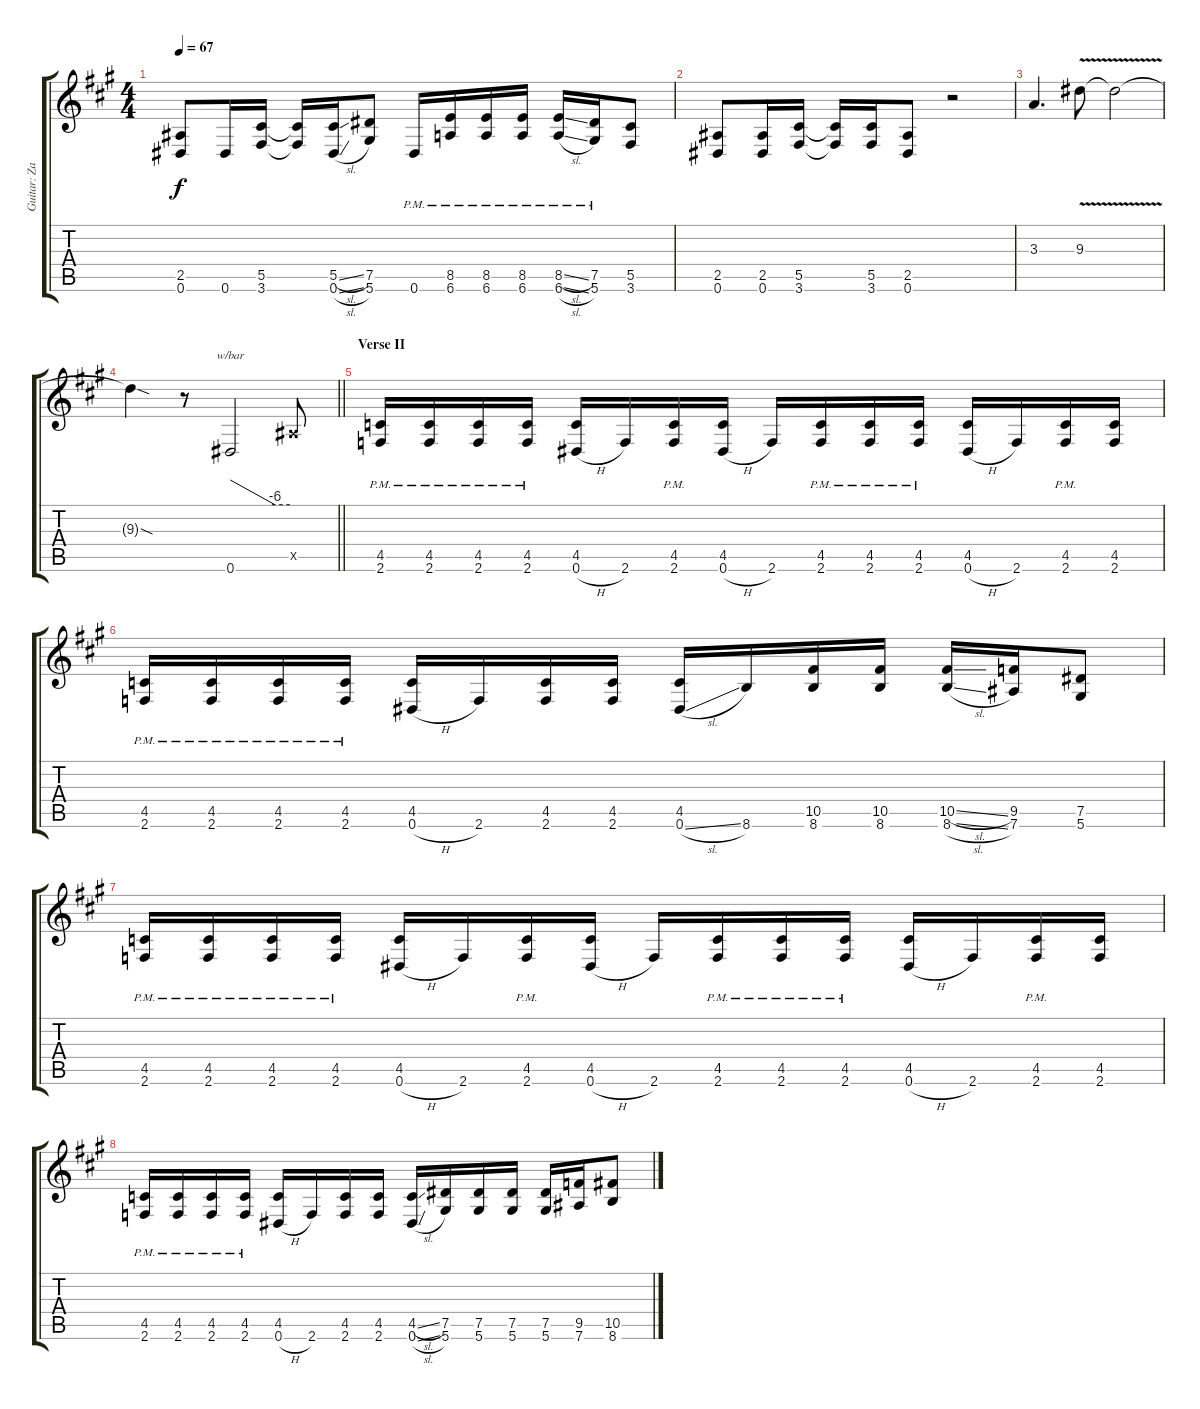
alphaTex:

\track ("Guitar: Zakk" "Guitar: Za") {instrument overdrivenguitar}
\staff {score tabs}
\tuning (Eb4 Bb3 Gb3 Db3 Ab2 Eb2) {hide}
\ts (4 4)
\tempo 67
\clef g2
\ks a
(2.5 0.6).8{dy f} 0.6.16 (5.5 3.6).16 (5.5{t} 3.6{t}).16 (5.5{sl} 0.6{sl}).16 (7.5 5.6).8 0.6{pm}.16 (8.5{pm} 6.6{pm}).16 (8.5{pm} 6.6{pm}).16 (8.5{pm} 6.6{pm}).16 (8.5{sl pm} 6.6{sl pm}).16 (7.5{pm} 5.6{pm}).16 (5.5 3.6).8 |
(2.5 0.6).8 (2.5 0.6).16 (5.5 3.6).16 (5.5{t} 3.6{t}).16 (5.5 3.6).16 (2.5 0.6).8 r.2 |
3.3{t}.4{d} 9.3{v}.8 9.3{t}.2 |
\barLineRight lightlight
9.3{sod t}.4 r.8 0.6.2{tbe (custom default 0 0 45 -24 60 -24)} 2.5{x}.8 |
\section ("" "Verse II")
(4.5{pm} 2.6{pm}).16 (4.5{pm} 2.6{pm}).16 (4.5{pm} 2.6{pm}).16 (4.5{pm} 2.6{pm}).16 (4.5 0.6{h}).16 2.6.16 (4.5{pm} 2.6{pm}).16 (4.5 0.6{h}).16 2.6.16 (4.5{pm} 2.6{pm}).16 (4.5{pm} 2.6{pm}).16 (4.5{pm} 2.6{pm}).16 (4.5 0.6{h}).16 2.6.16 (4.5{pm} 2.6{pm}).16 (4.5 2.6).16 |
(4.5{pm} 2.6{pm}).16 (4.5{pm} 2.6{pm}).16 (4.5{pm} 2.6{pm}).16 (4.5{pm} 2.6{pm}).16 (4.5 0.6{h}).16 2.6.16 (4.5 2.6).16 (4.5 2.6).16 (4.5 0.6{sl}).16 8.6.16 (10.5 8.6).16 (10.5 8.6).16 (10.5{sl} 8.6{sl}).16 (9.5 7.6).16 (7.5 5.6).8 |
(4.5{pm} 2.6{pm}).16 (4.5{pm} 2.6{pm}).16 (4.5{pm} 2.6{pm}).16 (4.5{pm} 2.6{pm}).16 (4.5 0.6{h}).16 2.6.16 (4.5{pm} 2.6{pm}).16 (4.5 0.6{h}).16 2.6.16 (4.5{pm} 2.6{pm}).16 (4.5{pm} 2.6{pm}).16 (4.5{pm} 2.6{pm}).16 (4.5 0.6{h}).16 2.6.16 (4.5{pm} 2.6{pm}).16 (4.5 2.6).16 |
(4.5{pm} 2.6{pm}).16 (4.5{pm} 2.6{pm}).16 (4.5{pm} 2.6{pm}).16 (4.5{pm} 2.6{pm}).16 (4.5 0.6{h}).16 2.6.16 (4.5 2.6).16 (4.5 2.6).16 (4.5{sl} 0.6{sl}).16 (7.5 5.6).16 (7.5 5.6).16 (7.5 5.6).16 (7.5 5.6).16 (9.5 7.6).16 (10.5 8.6).8
